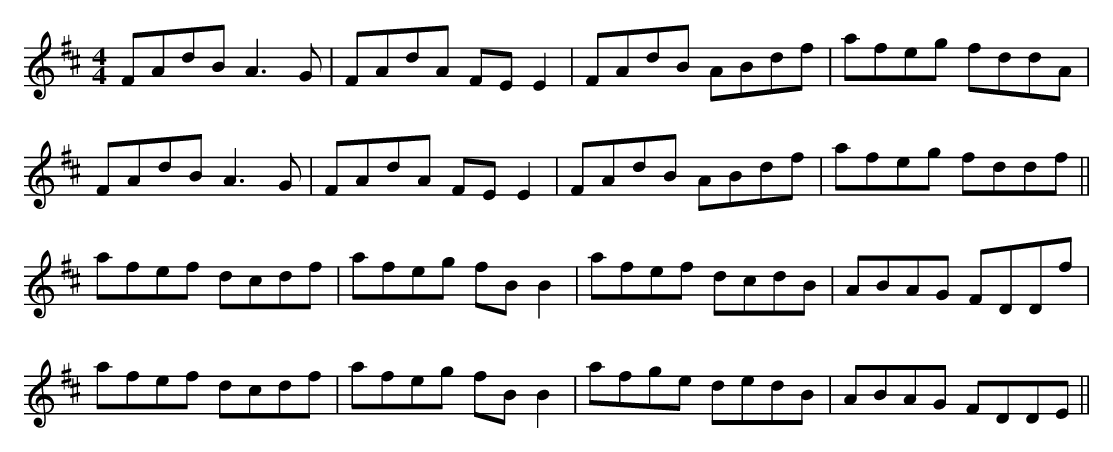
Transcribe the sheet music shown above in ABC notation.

X:1
M:4/4
K:D
FAdB A3G|FAdA FE E2|FAdB ABdf|afeg fddA|
FAdB A3G|FAdA FE E2|FAdB ABdf|afeg fddf||
afef dcdf|afeg fB B2|afef dcdB|ABAG FDDf|
afef dcdf|afeg fB B2|afge dedB|ABAG FDDE||
